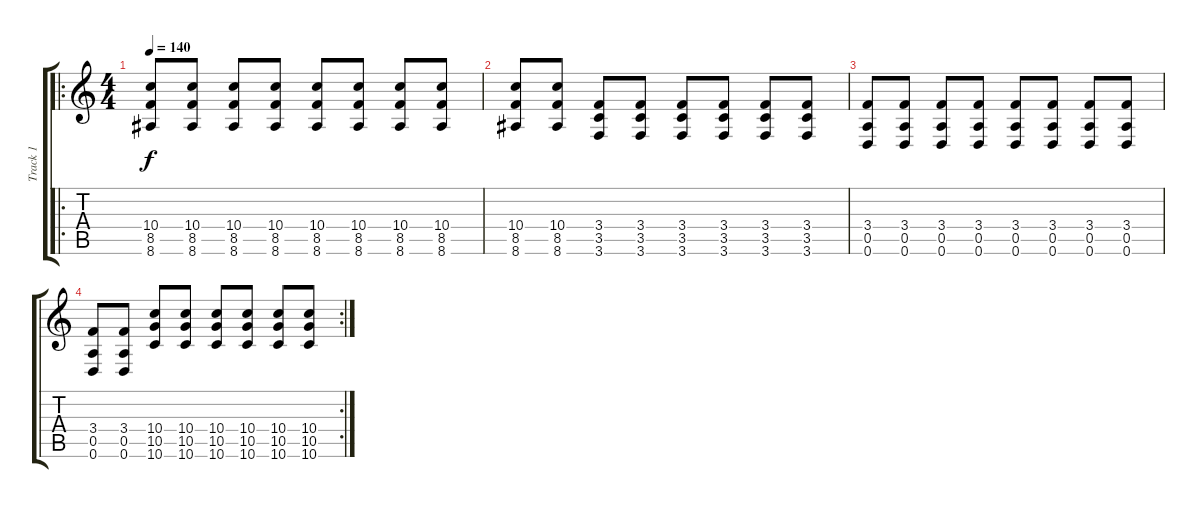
\track ("Track 1" "Track 1") {instrument acousticguitarsteel}
\staff {score tabs}
\tuning (E4 B3 G3 D3 A2 D2) {hide}
\ro
\ts (4 4)
\tempo 140
\clef g2
\ks c
(10.4 8.5 8.6).8{dy f} (10.4 8.5 8.6).8 (10.4 8.5 8.6).8 (10.4 8.5 8.6).8 (10.4 8.5 8.6).8 (10.4 8.5 8.6).8 (10.4 8.5 8.6).8 (10.4 8.5 8.6).8 |
(10.4 8.5 8.6).8 (10.4 8.5 8.6).8 (3.4 3.5 3.6).8 (3.4 3.5 3.6).8 (3.4 3.5 3.6).8 (3.4 3.5 3.6).8 (3.4 3.5 3.6).8 (3.4 3.5 3.6).8 |
(3.4 0.5 0.6).8 (3.4 0.5 0.6).8 (3.4 0.5 0.6).8 (3.4 0.5 0.6).8 (3.4 0.5 0.6).8 (3.4 0.5 0.6).8 (3.4 0.5 0.6).8 (3.4 0.5 0.6).8 |
\rc 2
(3.4 0.5 0.6).8 (3.4 0.5 0.6).8 (10.4 10.5 10.6).8 (10.4 10.5 10.6).8 (10.4 10.5 10.6).8 (10.4 10.5 10.6).8 (10.4 10.5 10.6).8 (10.4 10.5 10.6).8
